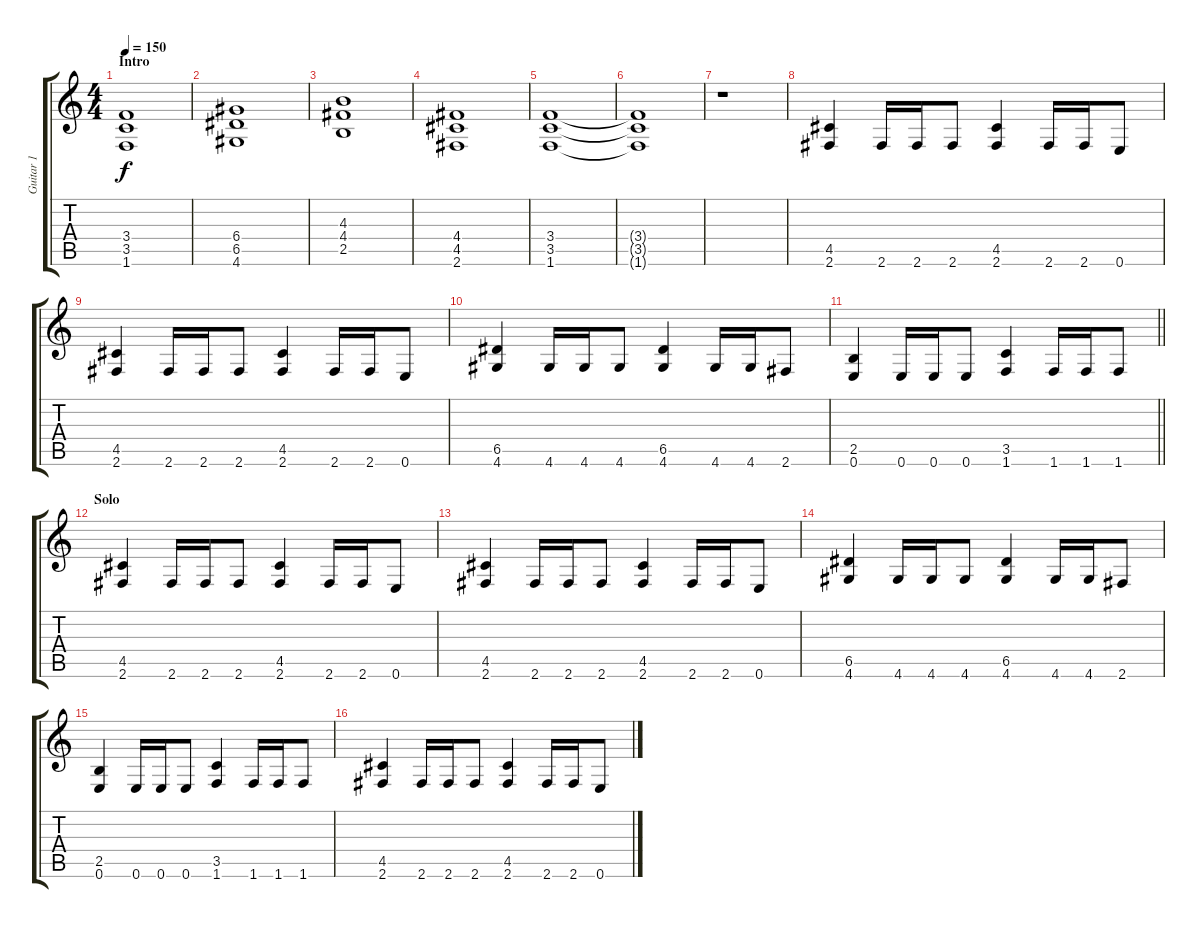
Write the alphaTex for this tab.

\track ("Guitar 1" "Guitar 1") {instrument distortionguitar}
\staff {score tabs}
\tuning (E4 B3 G3 D3 A2 E2) {hide}
\ts (4 4)
\section ("" "Intro")
\tempo 150
\clef g2
\ks c
(3.4 3.5 1.6).1{dy f instrument distortionguitar} |
(6.4 6.5 4.6).1 |
(4.3 4.4 2.5).1 |
(4.4 4.5 2.6).1 |
(3.4 3.5 1.6).1 |
(3.4{t} 3.5{t} 1.6{t}).1 |
r.1 |
(4.5 2.6).4 2.6.16 2.6.16 2.6.8 (4.5 2.6).4 2.6.16 2.6.16 0.6.8 |
(4.5 2.6).4 2.6.16 2.6.16 2.6.8 (4.5 2.6).4 2.6.16 2.6.16 0.6.8 |
(6.5 4.6).4 4.6.16 4.6.16 4.6.8 (6.5 4.6).4 4.6.16 4.6.16 2.6.8 |
\barLineRight lightlight
(2.5 0.6).4 0.6.16 0.6.16 0.6.8 (3.5 1.6).4 1.6.16 1.6.16 1.6.8 |
\section ("" "Solo")
(4.5 2.6).4 2.6.16 2.6.16 2.6.8 (4.5 2.6).4 2.6.16 2.6.16 0.6.8 |
(4.5 2.6).4 2.6.16 2.6.16 2.6.8 (4.5 2.6).4 2.6.16 2.6.16 0.6.8 |
(6.5 4.6).4 4.6.16 4.6.16 4.6.8 (6.5 4.6).4 4.6.16 4.6.16 2.6.8 |
(2.5 0.6).4 0.6.16 0.6.16 0.6.8 (3.5 1.6).4 1.6.16 1.6.16 1.6.8 |
(4.5 2.6).4 2.6.16 2.6.16 2.6.8 (4.5 2.6).4 2.6.16 2.6.16 0.6.8
